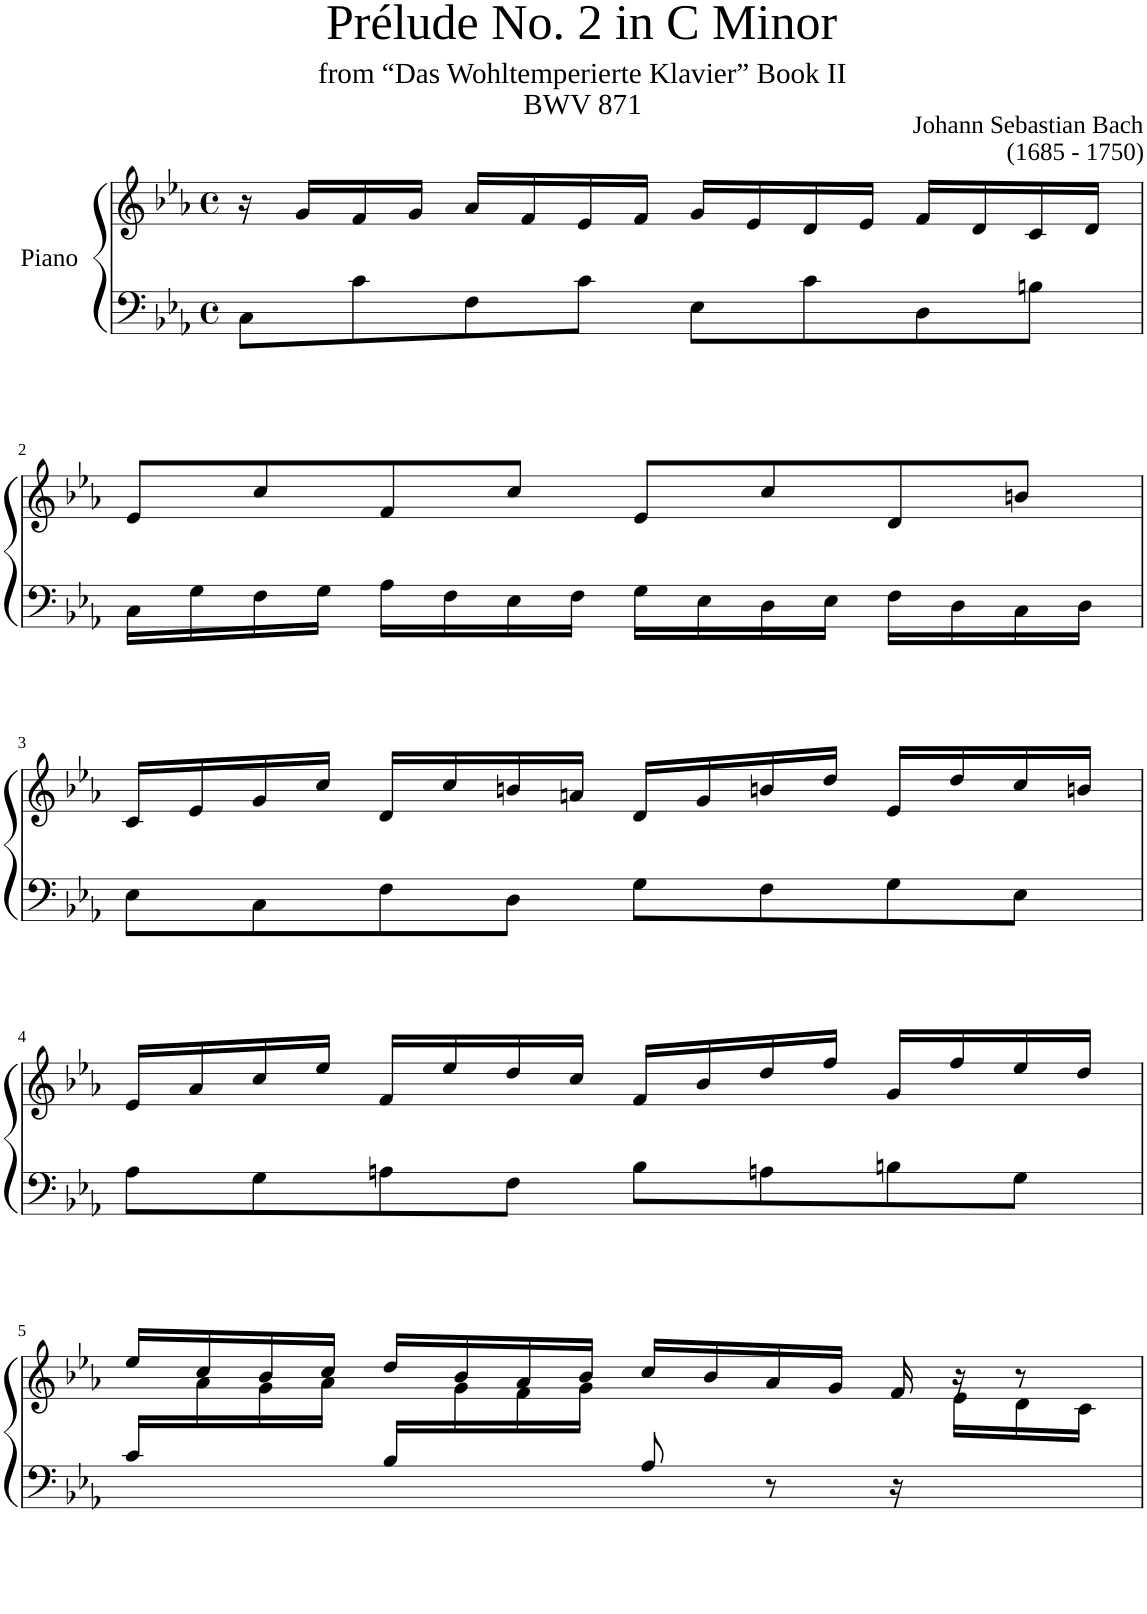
**kern	**kern
*part1	*part1
*staff2	*staff1
*I"Piano	*
*I'Pno	*
*clefF4	*clefG2
*k[b-e-a-]	*k[b-e-a-]
*M4/4	*M4/4
*met(c)	*met(c)
=1	=1
8C\L	16r
.	16g/LL
8c\	16f/
.	16g/JJ
8F\	16a-/LL
.	16f/
8c\J	16e-/
.	16f/JJ
8E-\L	16g/LL
.	16e-/
8c\	16d/
.	16e-/JJ
8D\	16f/LL
.	16d/
8Bn\J	16c/
.	16d/JJ
!!LO:LB:g=z
=2	=2
16C\LL	8e-/L
16G\	.
16F\	8cc/
16G\JJ	.
16A-\LL	8f/
16F\	.
16E-\	8cc/J
16F\JJ	.
16G\LL	8e-/L
16E-\	.
16D\	8cc/
16E-\JJ	.
16F\LL	8d/
16D\	.
16C\	8bn/J
16D\JJ	.
!!LO:LB:g=z
=3	=3
8E-\L	16c/LL
.	16e-/
8C\	16g/
.	16cc/JJ
8F\	16d/LL
.	16cc/
8D\J	16bn/
.	16an/JJ
8G\L	16d/LL
.	16g/
8F\	16bn/
.	16dd/JJ
8G\	16e-/LL
.	16dd/
8E-\J	16cc/
.	16bn/JJ
!!LO:LB:g=z
=4	=4
8A-\L	16e-/LL
.	16a-/
8G\	16cc/
.	16ee-/JJ
8An\	16f/LL
.	16ee-/
8F\J	16dd/
.	16cc/JJ
8B-\L	16f/LL
.	16b-/
8An\	16dd/
.	16ff/JJ
8Bn\	16g/LL
.	16ff/
8G\J	16ee-/
.	16dd/JJ
!!LO:LB:g=z
=5	=5
*	*^
16c/LL	16ee-/LL	16ryy
8.ryy	16cc/	16a-\
.	16b-/	16g\
.	16cc/JJ	16a-\JJ
16B-/LL	16dd/LL	16ryy
8.ryy	16b-/	16g\
.	16a-/	16f\
.	16b-/JJ	16g\JJ
8A-/	16cc/LL	16ryy
*	*v	*v
.	16b-/
8r	16a-/
.	16g/JJ
16r	16f/
*	*^
8.ryy	16r	16e-\LL
.	8r	16d\
.	.	16c\JJ
*	*v	*v
=	=
*-	*-
